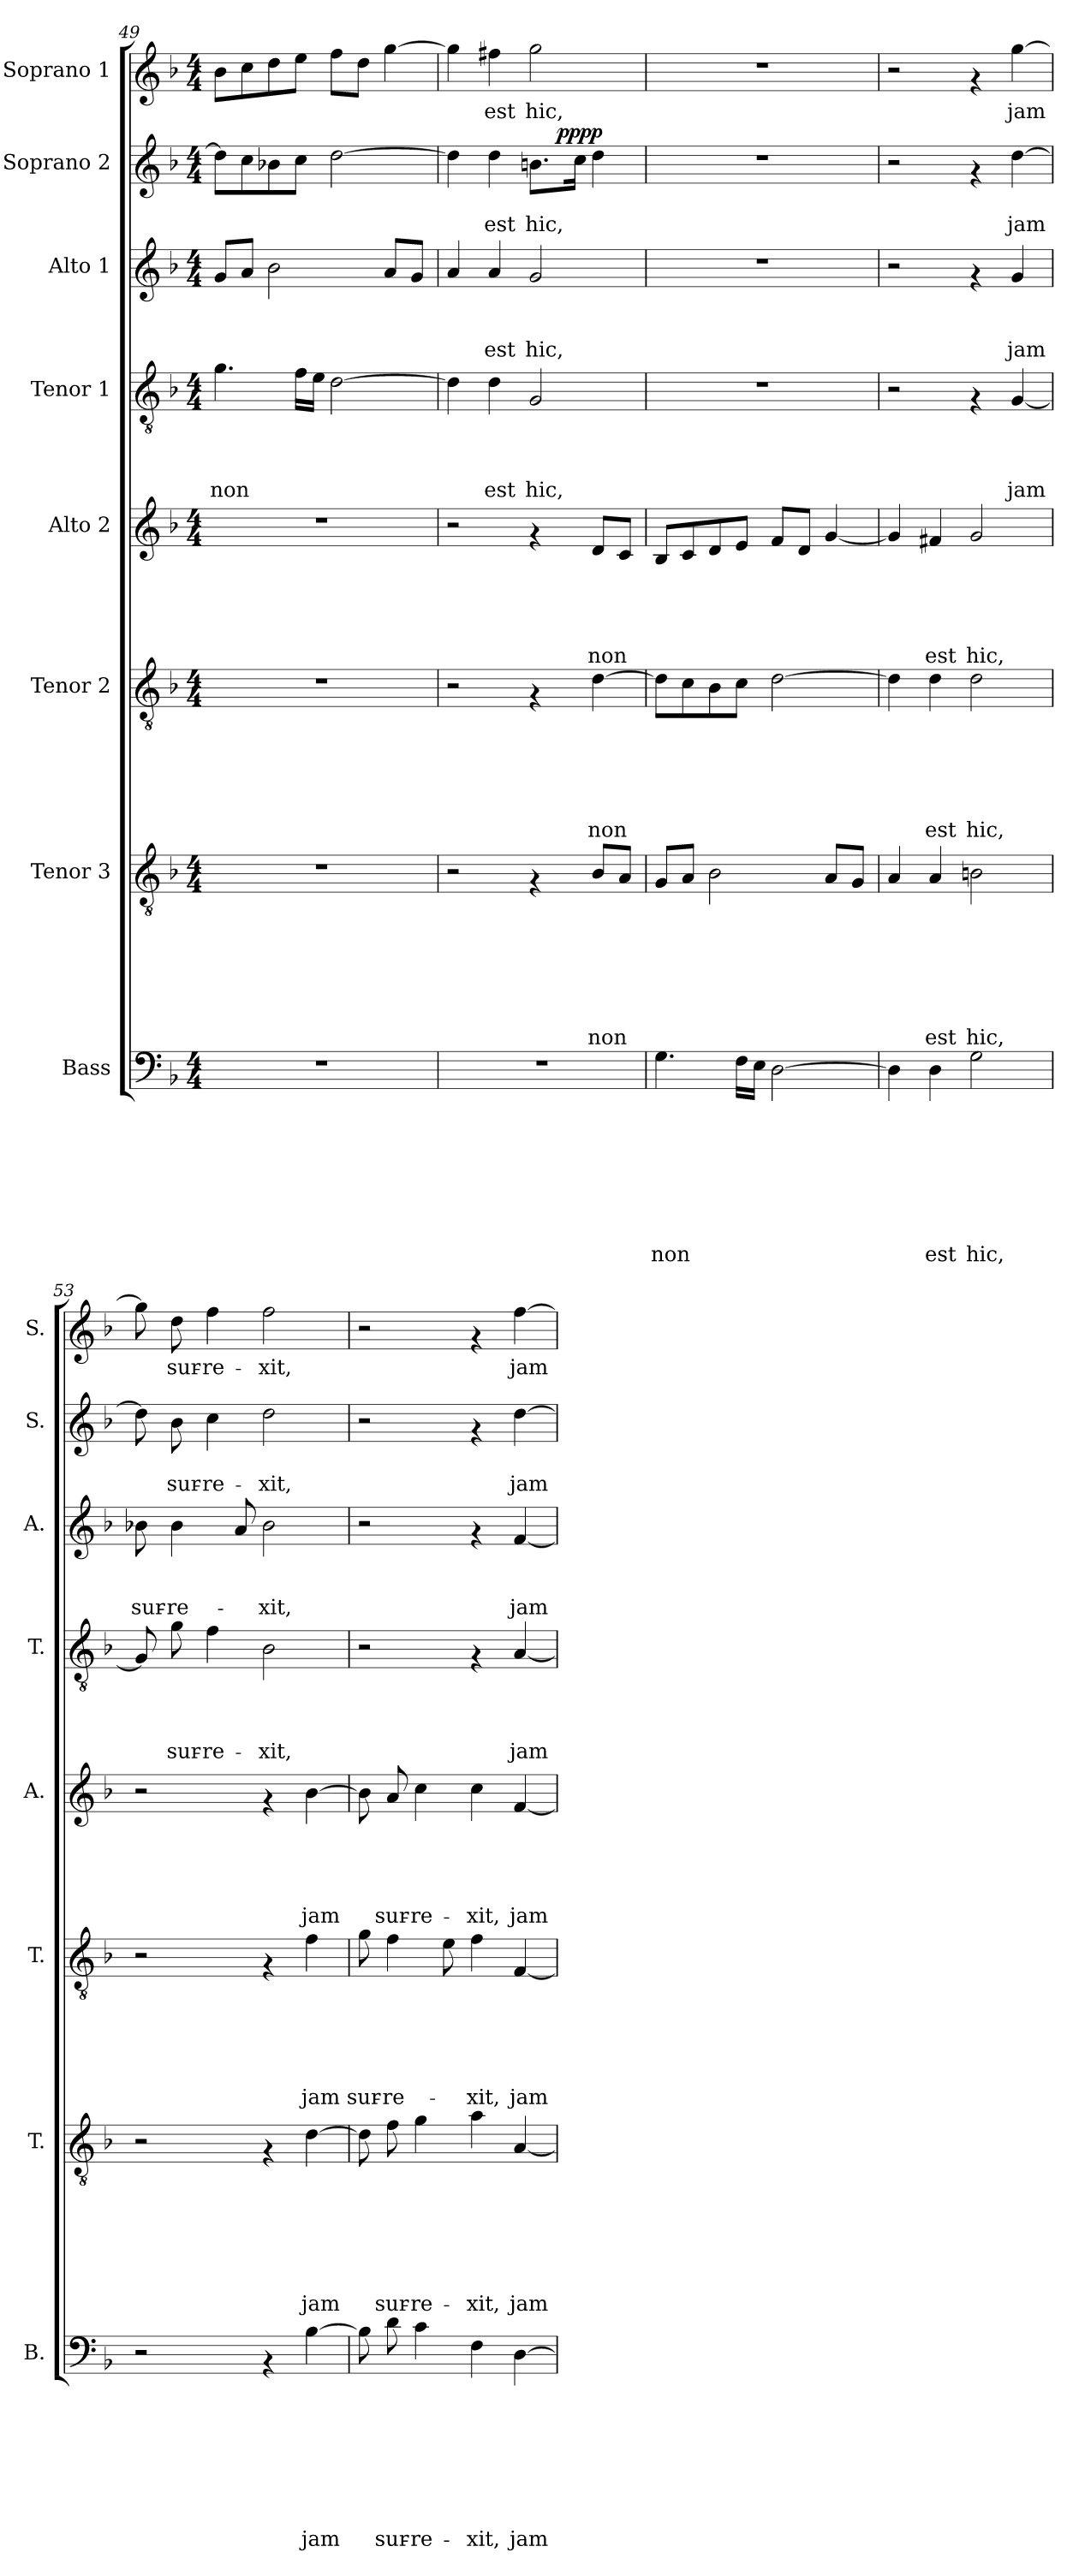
**kern	**text	**text	**text	**text	**text	**text	**text	**text	**kern	**text	**text	**text	**text	**text	**text	**text	**kern	**text	**text	**text	**text	**text	**text	**kern	**text	**text	**text	**text	**text	**kern	**text	**text	**text	**text	**kern	**text	**text	**text	**kern	**text	**text	**dynam	**kern	**text
*part8	*part8	*part8	*part8	*part8	*part8	*part8	*part8	*part8	*part7	*part7	*part7	*part7	*part7	*part7	*part7	*part7	*part6	*part6	*part6	*part6	*part6	*part6	*part6	*part5	*part5	*part5	*part5	*part5	*part5	*part4	*part4	*part4	*part4	*part4	*part3	*part3	*part3	*part3	*part2	*part2	*part2	*part2	*part1	*part1
*staff8	*staff8	*staff8	*staff8	*staff8	*staff8	*staff8	*staff8	*staff8	*staff7	*staff7	*staff7	*staff7	*staff7	*staff7	*staff7	*staff7	*staff6	*staff6	*staff6	*staff6	*staff6	*staff6	*staff6	*staff5	*staff5	*staff5	*staff5	*staff5	*staff5	*staff4	*staff4	*staff4	*staff4	*staff4	*staff3	*staff3	*staff3	*staff3	*staff2	*staff2	*staff2	*staff2	*staff1	*staff1
*I"Bass	*	*	*	*	*	*	*	*	*I"Tenor 3	*	*	*	*	*	*	*	*I"Tenor 2	*	*	*	*	*	*	*I"Alto 2	*	*	*	*	*	*I"Tenor 1	*	*	*	*	*I"Alto 1	*	*	*	*I"Soprano 2	*	*	*	*I"Soprano 1	*
*I'B.	*	*	*	*	*	*	*	*	*I'T.	*	*	*	*	*	*	*	*I'T.	*	*	*	*	*	*	*I'A.	*	*	*	*	*	*I'T.	*	*	*	*	*I'A.	*	*	*	*I'S.	*	*	*	*I'S.	*
!!LO:PB:g=z
*clefF4	*	*	*	*	*	*	*	*	*clefGv2	*	*	*	*	*	*	*	*clefGv2	*	*	*	*	*	*	*clefG2	*	*	*	*	*	*clefGv2	*	*	*	*	*clefG2	*	*	*	*clefG2	*	*	*	*clefG2	*
*k[b-]	*	*	*	*	*	*	*	*	*k[b-]	*	*	*	*	*	*	*	*k[b-]	*	*	*	*	*	*	*k[b-]	*	*	*	*	*	*k[b-]	*	*	*	*	*k[b-]	*	*	*	*k[b-]	*	*	*	*k[b-]	*
*F:	*	*	*	*	*	*	*	*	*F:	*	*	*	*	*	*	*	*F:	*	*	*	*	*	*	*F:	*	*	*	*	*	*F:	*	*	*	*	*F:	*	*	*	*F:	*	*	*	*F:	*
*M4/4	*	*	*	*	*	*	*	*	*M4/4	*	*	*	*	*	*	*	*M4/4	*	*	*	*	*	*	*M4/4	*	*	*	*	*	*M4/4	*	*	*	*	*M4/4	*	*	*	*M4/4	*	*	*	*M4/4	*
=49	=49	=49	=49	=49	=49	=49	=49	=49	=49	=49	=49	=49	=49	=49	=49	=49	=49	=49	=49	=49	=49	=49	=49	=49	=49	=49	=49	=49	=49	=49	=49	=49	=49	=49	=49	=49	=49	=49	=49	=49	=49	=49	=49	=49
!	!	!	!	!	!	!	!	!	!	!	!	!	!	!	!	!	!	!	!	!	!	!	!	!	!	!	!	!	!	!	!	!	!	!LO:LY:b	!	!	!	!	!	!	!	!	!	!
1r	.	.	.	.	.	.	.	.	1r	.	.	.	.	.	.	.	1r	.	.	.	.	.	.	1r	.	.	.	.	.	4.g\	.	.	.	non	8g/L	.	.	.	8dd\L]	.	.	.	8b-\L	.
.	.	.	.	.	.	.	.	.	.	.	.	.	.	.	.	.	.	.	.	.	.	.	.	.	.	.	.	.	.	.	.	.	.	.	8a/J	.	.	.	8cc\	.	.	.	8cc\	.
.	.	.	.	.	.	.	.	.	.	.	.	.	.	.	.	.	.	.	.	.	.	.	.	.	.	.	.	.	.	.	.	.	.	.	2b-\	.	.	.	8b-X\	.	.	.	8dd\	.
.	.	.	.	.	.	.	.	.	.	.	.	.	.	.	.	.	.	.	.	.	.	.	.	.	.	.	.	.	.	16f\LL	.	.	.	.	.	.	.	.	8cc\J	.	.	.	8ee\J	.
.	.	.	.	.	.	.	.	.	.	.	.	.	.	.	.	.	.	.	.	.	.	.	.	.	.	.	.	.	.	16e\JJ	.	.	.	.	.	.	.	.	.	.	.	.	.	.
.	.	.	.	.	.	.	.	.	.	.	.	.	.	.	.	.	.	.	.	.	.	.	.	.	.	.	.	.	.	[>2d\	.	.	.	.	.	.	.	.	[>2dd\	.	.	.	8ff\L	.
.	.	.	.	.	.	.	.	.	.	.	.	.	.	.	.	.	.	.	.	.	.	.	.	.	.	.	.	.	.	.	.	.	.	.	.	.	.	.	.	.	.	.	8dd\J	.
.	.	.	.	.	.	.	.	.	.	.	.	.	.	.	.	.	.	.	.	.	.	.	.	.	.	.	.	.	.	.	.	.	.	.	8a/L	.	.	.	.	.	.	.	[>4gg\	.
.	.	.	.	.	.	.	.	.	.	.	.	.	.	.	.	.	.	.	.	.	.	.	.	.	.	.	.	.	.	.	.	.	.	.	8g/J	.	.	.	.	.	.	.	.	.
=50	=50	=50	=50	=50	=50	=50	=50	=50	=50	=50	=50	=50	=50	=50	=50	=50	=50	=50	=50	=50	=50	=50	=50	=50	=50	=50	=50	=50	=50	=50	=50	=50	=50	=50	=50	=50	=50	=50	=50	=50	=50	=50	=50	=50
*	*	*	*	*	*	*	*	*	*	*	*	*	*	*	*	*	*	*	*	*	*	*	*	*	*	*	*	*	*	*	*	*	*	*	*	*	*	*	*^	*	*	*	*	*
1r	.	.	.	.	.	.	.	.	2r	.	.	.	.	.	.	.	2r	.	.	.	.	.	.	2r	.	.	.	.	.	4d\]	.	.	.	.	4a/	.	.	.	4dd\]	2ryy	.	.	.	4gg\]	.
!	!	!	!	!	!	!	!	!	!	!	!	!	!	!	!	!	!	!	!	!	!	!	!	!	!	!	!	!	!	!	!	!	!	!LO:LY:b	!	!	!	!LO:LY:b	!	!	!	!LO:LY:b	!	!	!LO:LY:b
.	.	.	.	.	.	.	.	.	.	.	.	.	.	.	.	.	.	.	.	.	.	.	.	.	.	.	.	.	.	4d\	.	.	.	est	4a/	.	.	est	4dd\	.	.	est	.	4ff#X\	est
!	!	!	!	!	!	!	!	!	!	!	!	!	!	!	!	!	!	!	!	!	!	!	!	!	!	!	!	!	!	!	!	!	!	!LO:LY:b	!	!	!	!LO:LY:b	!	!	!	!LO:LY:b	!	!	!LO:LY:b
.	.	.	.	.	.	.	.	.	4rF	.	.	.	.	.	.	.	4rF	.	.	.	.	.	.	4rf	.	.	.	.	.	2G/	.	.	.	hic,	2g/	.	.	hic,	8.bn\L	8ryy	.	hic,	.	2gg\	hic,
!	!	!	!	!	!	!	!	!	!	!	!	!	!	!	!	!	!	!	!	!	!	!	!	!	!	!	!	!	!	!	!	!	!	!	!	!	!	!	!	!	!	!	!LO:DY:b	!	!
.	.	.	.	.	.	.	.	.	.	.	.	.	.	.	.	.	.	.	.	.	.	.	.	.	.	.	.	.	.	.	.	.	.	.	.	.	.	.	.	4.ryy	.	.	pppp	.	.
.	.	.	.	.	.	.	.	.	.	.	.	.	.	.	.	.	.	.	.	.	.	.	.	.	.	.	.	.	.	.	.	.	.	.	.	.	.	.	16cc\Jk	.	.	.	.	.	.
!	!	!	!	!	!	!	!	!	!	!	!	!	!	!	!	!LO:LY:b	!	!	!	!	!	!	!LO:LY:b	!	!	!	!	!	!LO:LY:b	!	!	!	!	!	!	!	!	!	!	!	!	!	!	!	!
.	.	.	.	.	.	.	.	.	8B-/L	.	.	.	.	.	.	non	[>4d\	.	.	.	.	.	non	8d/L	.	.	.	.	non	.	.	.	.	.	.	.	.	.	4dd\	.	.	.	.	.	.
.	.	.	.	.	.	.	.	.	8A/J	.	.	.	.	.	.	.	.	.	.	.	.	.	.	8c/J	.	.	.	.	.	.	.	.	.	.	.	.	.	.	.	.	.	.	.	.	.
=51	=51	=51	=51	=51	=51	=51	=51	=51	=51	=51	=51	=51	=51	=51	=51	=51	=51	=51	=51	=51	=51	=51	=51	=51	=51	=51	=51	=51	=51	=51	=51	=51	=51	=51	=51	=51	=51	=51	=51	=51	=51	=51	=51	=51	=51
!	!	!	!	!	!	!	!	!LO:LY:b	!	!	!	!	!	!	!	!	!	!	!	!	!	!	!	!	!	!	!	!	!	!	!	!	!	!	!	!	!	!	!	!	!	!	!	!	!
*	*	*	*	*	*	*	*	*	*	*	*	*	*	*	*	*	*	*	*	*	*	*	*	*	*	*	*	*	*	*	*	*	*	*	*	*	*	*	*v	*v	*	*	*	*	*
4.G\	.	.	.	.	.	.	.	non	8G/L	.	.	.	.	.	.	.	8d\L]	.	.	.	.	.	.	8B-/L	.	.	.	.	.	1r	.	.	.	.	1r	.	.	.	1r	.	.	.	1r	.
.	.	.	.	.	.	.	.	.	8A/J	.	.	.	.	.	.	.	8c\	.	.	.	.	.	.	8c/	.	.	.	.	.	.	.	.	.	.	.	.	.	.	.	.	.	.	.	.
.	.	.	.	.	.	.	.	.	2B-\	.	.	.	.	.	.	.	8B-\	.	.	.	.	.	.	8d/	.	.	.	.	.	.	.	.	.	.	.	.	.	.	.	.	.	.	.	.
16F\LL	.	.	.	.	.	.	.	.	.	.	.	.	.	.	.	.	8c\J	.	.	.	.	.	.	8e/J	.	.	.	.	.	.	.	.	.	.	.	.	.	.	.	.	.	.	.	.
16E\JJ	.	.	.	.	.	.	.	.	.	.	.	.	.	.	.	.	.	.	.	.	.	.	.	.	.	.	.	.	.	.	.	.	.	.	.	.	.	.	.	.	.	.	.	.
[>2D\	.	.	.	.	.	.	.	.	.	.	.	.	.	.	.	.	[>2d\	.	.	.	.	.	.	8f/L	.	.	.	.	.	.	.	.	.	.	.	.	.	.	.	.	.	.	.	.
.	.	.	.	.	.	.	.	.	.	.	.	.	.	.	.	.	.	.	.	.	.	.	.	8d/J	.	.	.	.	.	.	.	.	.	.	.	.	.	.	.	.	.	.	.	.
.	.	.	.	.	.	.	.	.	8A/L	.	.	.	.	.	.	.	.	.	.	.	.	.	.	[<4g/	.	.	.	.	.	.	.	.	.	.	.	.	.	.	.	.	.	.	.	.
.	.	.	.	.	.	.	.	.	8G/J	.	.	.	.	.	.	.	.	.	.	.	.	.	.	.	.	.	.	.	.	.	.	.	.	.	.	.	.	.	.	.	.	.	.	.
=52	=52	=52	=52	=52	=52	=52	=52	=52	=52	=52	=52	=52	=52	=52	=52	=52	=52	=52	=52	=52	=52	=52	=52	=52	=52	=52	=52	=52	=52	=52	=52	=52	=52	=52	=52	=52	=52	=52	=52	=52	=52	=52	=52	=52
4D\]	.	.	.	.	.	.	.	.	4A/	.	.	.	.	.	.	.	4d\]	.	.	.	.	.	.	4g/]	.	.	.	.	.	2r	.	.	.	.	2r	.	.	.	2r	.	.	.	2r	.
!	!	!	!	!	!	!	!	!LO:LY:b	!	!	!	!	!	!	!	!LO:LY:b	!	!	!	!	!	!	!LO:LY:b	!	!	!	!	!	!LO:LY:b	!	!	!	!	!	!	!	!	!	!	!	!	!	!	!
4D\	.	.	.	.	.	.	.	est	4A/	.	.	.	.	.	.	est	4d\	.	.	.	.	.	est	4f#X/	.	.	.	.	est	.	.	.	.	.	.	.	.	.	.	.	.	.	.	.
!	!	!	!	!	!	!	!	!LO:LY:b	!	!	!	!	!	!	!	!LO:LY:b	!	!	!	!	!	!	!LO:LY:b	!	!	!	!	!	!LO:LY:b	!	!	!	!	!	!	!	!	!	!	!	!	!	!	!
2G\	.	.	.	.	.	.	.	hic,	2Bn\	.	.	.	.	.	.	hic,	2d\	.	.	.	.	.	hic,	2g/	.	.	.	.	hic,	4rF	.	.	.	.	4rf	.	.	.	4rf	.	.	.	4rf	.
!	!	!	!	!	!	!	!	!	!	!	!	!	!	!	!	!	!	!	!	!	!	!	!	!	!	!	!	!	!	!	!	!	!	!LO:LY:b	!	!	!	!LO:LY:b	!	!	!LO:LY:b	!	!	!LO:LY:b
.	.	.	.	.	.	.	.	.	.	.	.	.	.	.	.	.	.	.	.	.	.	.	.	.	.	.	.	.	.	[<4G/	.	.	.	jam	4g/	.	.	jam	[>4dd\	.	jam	.	[>4gg\	jam
=53	=53	=53	=53	=53	=53	=53	=53	=53	=53	=53	=53	=53	=53	=53	=53	=53	=53	=53	=53	=53	=53	=53	=53	=53	=53	=53	=53	=53	=53	=53	=53	=53	=53	=53	=53	=53	=53	=53	=53	=53	=53	=53	=53	=53
!	!	!	!	!	!	!	!	!	!	!	!	!	!	!	!	!	!	!	!	!	!	!	!	!	!	!	!	!	!	!	!	!	!	!	!	!	!	!LO:LY:b	!	!	!	!	!	!
2r	.	.	.	.	.	.	.	.	2r	.	.	.	.	.	.	.	2r	.	.	.	.	.	.	2r	.	.	.	.	.	8G/]	.	.	.	.	8b-X\	.	.	sur-	8dd\]	.	.	.	8gg\]	.
!	!	!	!	!	!	!	!	!	!	!	!	!	!	!	!	!	!	!	!	!	!	!	!	!	!	!	!	!	!	!	!	!	!	!LO:LY:b	!	!	!	!LO:LY:b	!	!	!LO:LY:b	!	!	!LO:LY:b
.	.	.	.	.	.	.	.	.	.	.	.	.	.	.	.	.	.	.	.	.	.	.	.	.	.	.	.	.	.	8g\	.	.	.	sur-	4b-\	.	.	-re-	8b-\	.	sur-	.	8dd\	sur-
!	!	!	!	!	!	!	!	!	!	!	!	!	!	!	!	!	!	!	!	!	!	!	!	!	!	!	!	!	!	!	!	!	!	!LO:LY:b	!	!	!	!	!	!	!LO:LY:b	!	!	!LO:LY:b
.	.	.	.	.	.	.	.	.	.	.	.	.	.	.	.	.	.	.	.	.	.	.	.	.	.	.	.	.	.	4f\	.	.	.	-re-	.	.	.	.	4cc\	.	-re-	.	4ff\	-re-
.	.	.	.	.	.	.	.	.	.	.	.	.	.	.	.	.	.	.	.	.	.	.	.	.	.	.	.	.	.	.	.	.	.	.	8a/	.	.	.	.	.	.	.	.	.
!	!	!	!	!	!	!	!	!	!	!	!	!	!	!	!	!	!	!	!	!	!	!	!	!	!	!	!	!	!	!	!	!	!	!LO:LY:b	!	!	!	!LO:LY:b	!	!	!LO:LY:b	!	!	!LO:LY:b
4rAA	.	.	.	.	.	.	.	.	4rF	.	.	.	.	.	.	.	4rF	.	.	.	.	.	.	4rf	.	.	.	.	.	2B-\	.	.	.	-xit,	2b-\	.	.	-xit,	2dd\	.	-xit,	.	2ff\	-xit,
!	!	!	!	!	!	!	!	!LO:LY:b	!	!	!	!	!	!	!	!LO:LY:b	!	!	!	!	!	!	!LO:LY:b	!	!	!	!	!	!LO:LY:b	!	!	!	!	!	!	!	!	!	!	!	!	!	!	!
[<4B-\	.	.	.	.	.	.	.	jam	[<4d\	.	.	.	.	.	.	jam	4f\	.	.	.	.	.	jam	[<4b-\	.	.	.	.	jam	.	.	.	.	.	.	.	.	.	.	.	.	.	.	.
!!LO:PB:g=z
=54	=54	=54	=54	=54	=54	=54	=54	=54	=54	=54	=54	=54	=54	=54	=54	=54	=54	=54	=54	=54	=54	=54	=54	=54	=54	=54	=54	=54	=54	=54	=54	=54	=54	=54	=54	=54	=54	=54	=54	=54	=54	=54	=54	=54
!	!	!	!	!	!	!	!	!	!	!	!	!	!	!	!	!	!	!	!	!	!	!	!LO:LY:b	!	!	!	!	!	!	!	!	!	!	!	!	!	!	!	!	!	!	!	!	!
8B-\]	.	.	.	.	.	.	.	.	8d\]	.	.	.	.	.	.	.	8g\	.	.	.	.	.	sur-	8b-\]	.	.	.	.	.	2r	.	.	.	.	2r	.	.	.	2r	.	.	.	2r	.
!	!	!	!	!	!	!	!	!LO:LY:b	!	!	!	!	!	!	!	!LO:LY:b	!	!	!	!	!	!	!LO:LY:b	!	!	!	!	!	!LO:LY:b	!	!	!	!	!	!	!	!	!	!	!	!	!	!	!
8d\	.	.	.	.	.	.	.	sur-	8f\	.	.	.	.	.	.	sur-	4f\	.	.	.	.	.	-re-	8a/	.	.	.	.	sur-	.	.	.	.	.	.	.	.	.	.	.	.	.	.	.
!	!	!	!	!	!	!	!	!LO:LY:b	!	!	!	!	!	!	!	!LO:LY:b	!	!	!	!	!	!	!	!	!	!	!	!	!LO:LY:b	!	!	!	!	!	!	!	!	!	!	!	!	!	!	!
4c\	.	.	.	.	.	.	.	-re-	4g\	.	.	.	.	.	.	-re-	.	.	.	.	.	.	.	4cc\	.	.	.	.	-re-	.	.	.	.	.	.	.	.	.	.	.	.	.	.	.
.	.	.	.	.	.	.	.	.	.	.	.	.	.	.	.	.	8e\	.	.	.	.	.	.	.	.	.	.	.	.	.	.	.	.	.	.	.	.	.	.	.	.	.	.	.
!	!	!	!	!	!	!	!	!LO:LY:b	!	!	!	!	!	!	!	!LO:LY:b	!	!	!	!	!	!	!LO:LY:b	!	!	!	!	!	!LO:LY:b	!	!	!	!	!	!	!	!	!	!	!	!	!	!	!
4F\	.	.	.	.	.	.	.	-xit,	4a\	.	.	.	.	.	.	-xit,	4f\	.	.	.	.	.	-xit,	4cc\	.	.	.	.	-xit,	4rF	.	.	.	.	4rf	.	.	.	4rf	.	.	.	4rf	.
!	!	!	!	!	!	!	!	!LO:LY:b	!	!	!	!	!	!	!	!LO:LY:b	!	!	!	!	!	!	!LO:LY:b	!	!	!	!	!	!LO:LY:b	!	!	!	!	!LO:LY:b	!	!	!	!LO:LY:b	!	!	!LO:LY:b	!	!	!LO:LY:b
[>4D\	.	.	.	.	.	.	.	jam	[<4A/	.	.	.	.	.	.	jam	[<4F/	.	.	.	.	.	jam	[<4f/	.	.	.	.	jam	[<4A/	.	.	.	jam	[<4f/	.	.	jam	[>4dd\	.	jam	.	[>4ff\	jam
=	=	=	=	=	=	=	=	=	=	=	=	=	=	=	=	=	=	=	=	=	=	=	=	=	=	=	=	=	=	=	=	=	=	=	=	=	=	=	=	=	=	=	=	=
*-	*-	*-	*-	*-	*-	*-	*-	*-	*-	*-	*-	*-	*-	*-	*-	*-	*-	*-	*-	*-	*-	*-	*-	*-	*-	*-	*-	*-	*-	*-	*-	*-	*-	*-	*-	*-	*-	*-	*-	*-	*-	*-	*-	*-
